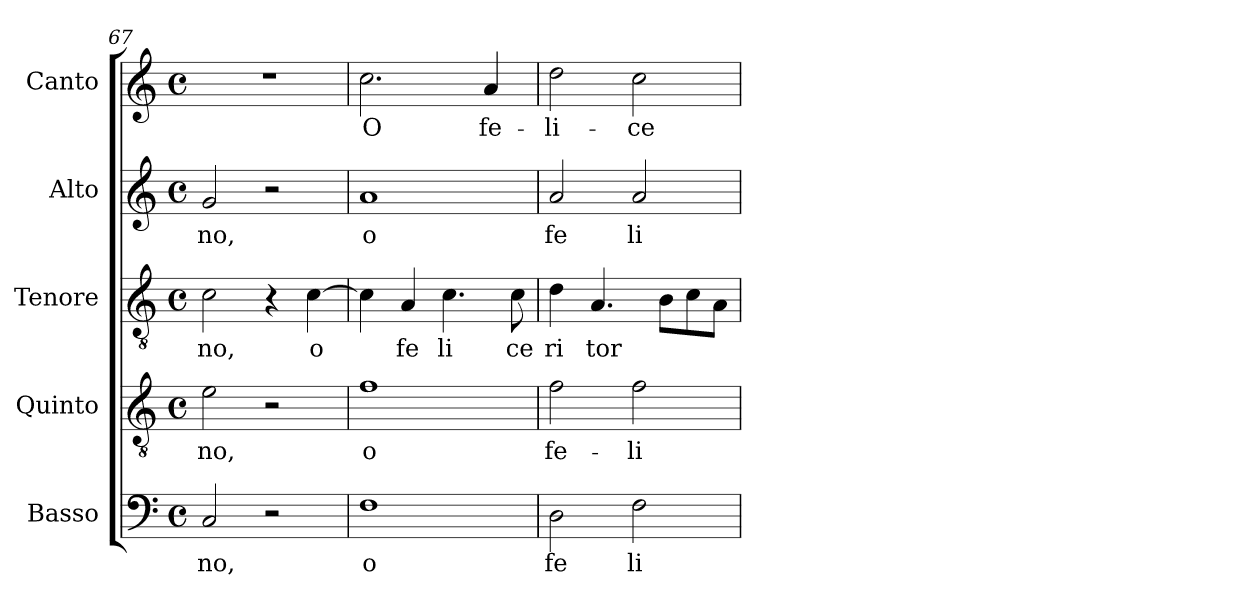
**kern	**text	**kern	**text	**kern	**text	**kern	**text	**kern	**text
*part5	*part5	*part4	*part4	*part3	*part3	*part2	*part2	*part1	*part1
*staff5	*staff5	*staff4	*staff4	*staff3	*staff3	*staff2	*staff2	*staff1	*staff1
*I"Basso	*	*I"Quinto	*	*I"Tenore	*	*I"Alto	*	*I"Canto	*
*clefF4	*	*clefGv2	*	*clefGv2	*	*clefG2	*	*clefG2	*
*M4/4	*	*M4/4	*	*M4/4	*	*M4/4	*	*M4/4	*
*met(c)	*	*met(c)	*	*met(c)	*	*met(c)	*	*met(c)	*
=67	=67	=67	=67	=67	=67	=67	=67	=67	=67
!	!LO:LY:b:cj	!	!LO:LY:b:cj	!	!LO:LY:b:cj	!	!LO:LY:b:cj	!	!
2C/	no,	2e\	-no,	2c\	no,	2g/	no,	1r	.
2r	.	2r	.	4r	.	2r	.	.	.
!	!	!	!	!	!LO:LY:b:cj	!	!	!	!
.	.	.	.	[>4c\	o	.	.	.	.
=68	=68	=68	=68	=68	=68	=68	=68	=68	=68
!	!LO:LY:b:cj	!	!LO:LY:b:cj	!	!	!	!LO:LY:b:cj	!	!LO:LY:b:cj
1F	o	1f	o	4c\]	.	1a	o	2.cc\	O
!	!	!	!	!	!LO:LY:b:cj	!	!	!	!
.	.	.	.	4A/	fe	.	.	.	.
!	!	!	!	!	!LO:LY:b:cj	!	!	!	!
.	.	.	.	4.c\	li	.	.	.	.
!	!	!	!	!	!	!	!	!	!LO:LY:b:cj
.	.	.	.	.	.	.	.	4a/	fe-
!	!	!	!	!	!LO:LY:b:cj	!	!	!	!
.	.	.	.	8c\	ce	.	.	.	.
=69	=69	=69	=69	=69	=69	=69	=69	=69	=69
!	!LO:LY:b:cj	!	!LO:LY:b:cj	!	!LO:LY:b:cj	!	!LO:LY:b:cj	!	!LO:LY:b:cj
2D\	fe	2f\	fe-	4d\	ri	2a/	fe	2dd\	-li-
!	!	!	!	!	!LO:LY:b	!	!	!	!
.	.	.	.	4.A/	tor	.	.	.	.
!	!LO:LY:b:cj	!	!LO:LY:b:cj	!	!	!	!LO:LY:b:cj	!	!LO:LY:b:cj
2F\	li	2f\	-li-	.	.	2a/	li	2cc\	-ce
.	.	.	.	8B\L	.	.	.	.	.
.	.	.	.	8c\	.	.	.	.	.
.	.	.	.	8A\J	.	.	.	.	.
=	=	=	=	=	=	=	=	=	=
*-	*-	*-	*-	*-	*-	*-	*-	*-	*-
